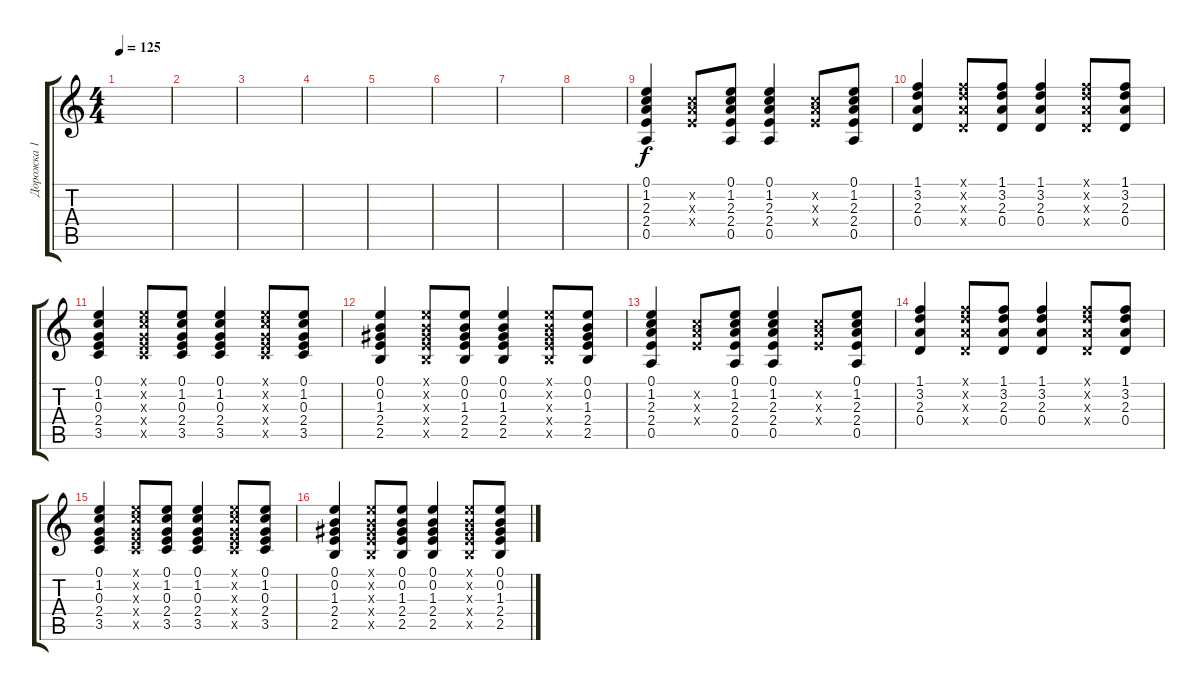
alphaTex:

\track ("Дорожка 1" "Дорожка 1") {instrument acousticguitarsteel}
\staff {score tabs}
\tuning (E4 B3 G3 D3 A2 E2) {hide}
\ts (4 4)
\tempo 125
\clef g2
\ks c
|
|
|
|
|
|
|
|
(0.1 1.2 2.3 2.4 0.5).4 (1.2{x} 2.3{x} 2.4{x}).8 (0.1 1.2 2.3 2.4 0.5).8 (0.1 1.2 2.3 2.4 0.5).4 (1.2{x} 2.3{x} 2.4{x}).8 (0.1 1.2 2.3 2.4 0.5).8 |
(1.1 3.2 2.3 0.4).4 (1.1{x} 3.2{x} 2.3{x} 0.4{x}).8 (1.1 3.2 2.3 0.4).8 (1.1 3.2 2.3 0.4).4 (1.1{x} 3.2{x} 2.3{x} 0.4{x}).8 (1.1 3.2 2.3 0.4).8 |
(0.1 1.2 0.3 2.4 3.5).4 (0.1{x} 1.2{x} 0.3{x} 2.4{x} 3.5{x}).8 (0.1 1.2 0.3 2.4 3.5).8 (0.1 1.2 0.3 2.4 3.5).4 (0.1{x} 1.2{x} 0.3{x} 2.4{x} 3.5{x}).8 (0.1 1.2 0.3 2.4 3.5).8 |
(0.1 0.2 1.3 2.4 2.5).4 (0.1{x} 0.2{x} 1.3{x} 2.4{x} 2.5{x}).8 (0.1 0.2 1.3 2.4 2.5).8 (0.1 0.2 1.3 2.4 2.5).4 (0.1{x} 0.2{x} 1.3{x} 2.4{x} 2.5{x}).8 (0.1 0.2 1.3 2.4 2.5).8 |
(0.1 1.2 2.3 2.4 0.5).4 (1.2{x} 2.3{x} 2.4{x}).8 (0.1 1.2 2.3 2.4 0.5).8 (0.1 1.2 2.3 2.4 0.5).4 (1.2{x} 2.3{x} 2.4{x}).8 (0.1 1.2 2.3 2.4 0.5).8 |
(1.1 3.2 2.3 0.4).4 (1.1{x} 3.2{x} 2.3{x} 0.4{x}).8 (1.1 3.2 2.3 0.4).8 (1.1 3.2 2.3 0.4).4 (1.1{x} 3.2{x} 2.3{x} 0.4{x}).8 (1.1 3.2 2.3 0.4).8 |
(0.1 1.2 0.3 2.4 3.5).4 (0.1{x} 1.2{x} 0.3{x} 2.4{x} 3.5{x}).8 (0.1 1.2 0.3 2.4 3.5).8 (0.1 1.2 0.3 2.4 3.5).4 (0.1{x} 1.2{x} 0.3{x} 2.4{x} 3.5{x}).8 (0.1 1.2 0.3 2.4 3.5).8 |
(0.1 0.2 1.3 2.4 2.5).4 (0.1{x} 0.2{x} 1.3{x} 2.4{x} 2.5{x}).8 (0.1 0.2 1.3 2.4 2.5).8 (0.1 0.2 1.3 2.4 2.5).4 (0.1{x} 0.2{x} 1.3{x} 2.4{x} 2.5{x}).8 (0.1 0.2 1.3 2.4 2.5).8
